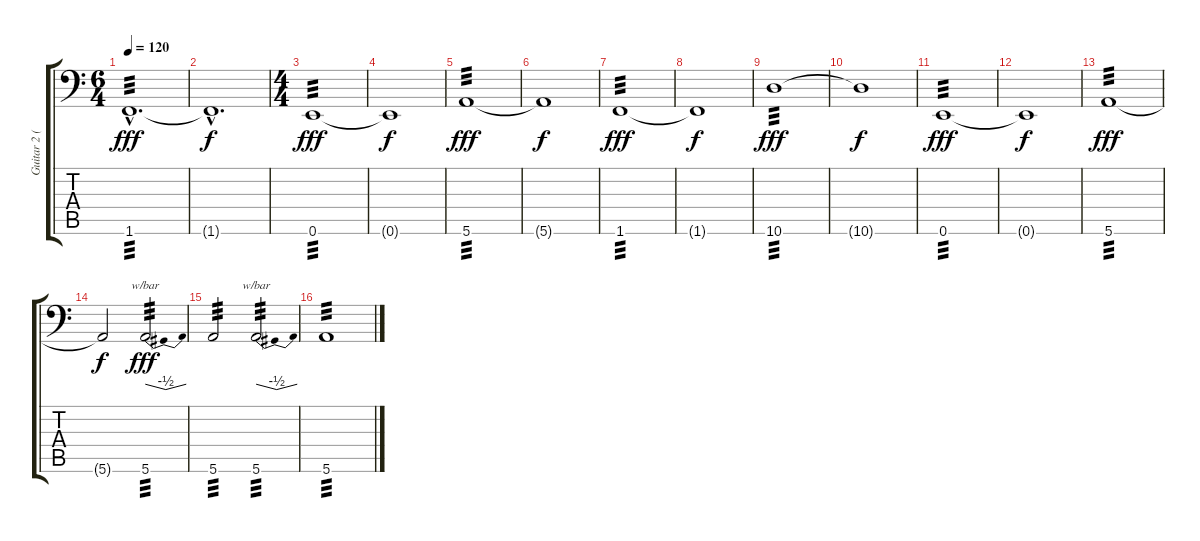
\track ("Guitar 2 (Octaver)" "Guitar 2 (") {instrument overdrivenguitar}
\staff {score tabs}
\tuning (E3 B2 G2 D2 A1 E1) {hide}
\ts (6 4)
\tempo 120
\clef f4
\ks c
1.6{hac}.1{d tp 3 dy fff instrument overdrivenguitar} |
1.6{hac t}.1{d dy f} |
\ts (4 4)
0.6.1{tp 3 dy fff} |
0.6{t}.1{dy f} |
5.6.1{tp 3 dy fff} |
5.6{t}.1{dy f} |
1.6.1{tp 3 dy fff} |
1.6{t}.1{dy f} |
10.6.1{tp 3 dy fff} |
10.6{t}.1{dy f} |
0.6.1{tp 3 dy fff} |
0.6{t}.1{dy f} |
5.6.1{tp 3 dy fff} |
5.6{t}.2{dy f} 5.6.2{tbe (dip default 0 0 30 -2 60 0) tp 3 dy fff} |
5.6.2{tp 3} 5.6.2{tbe (dip default 0 0 30 -2 60 0) tp 3} |
5.6.1{tp 3}
